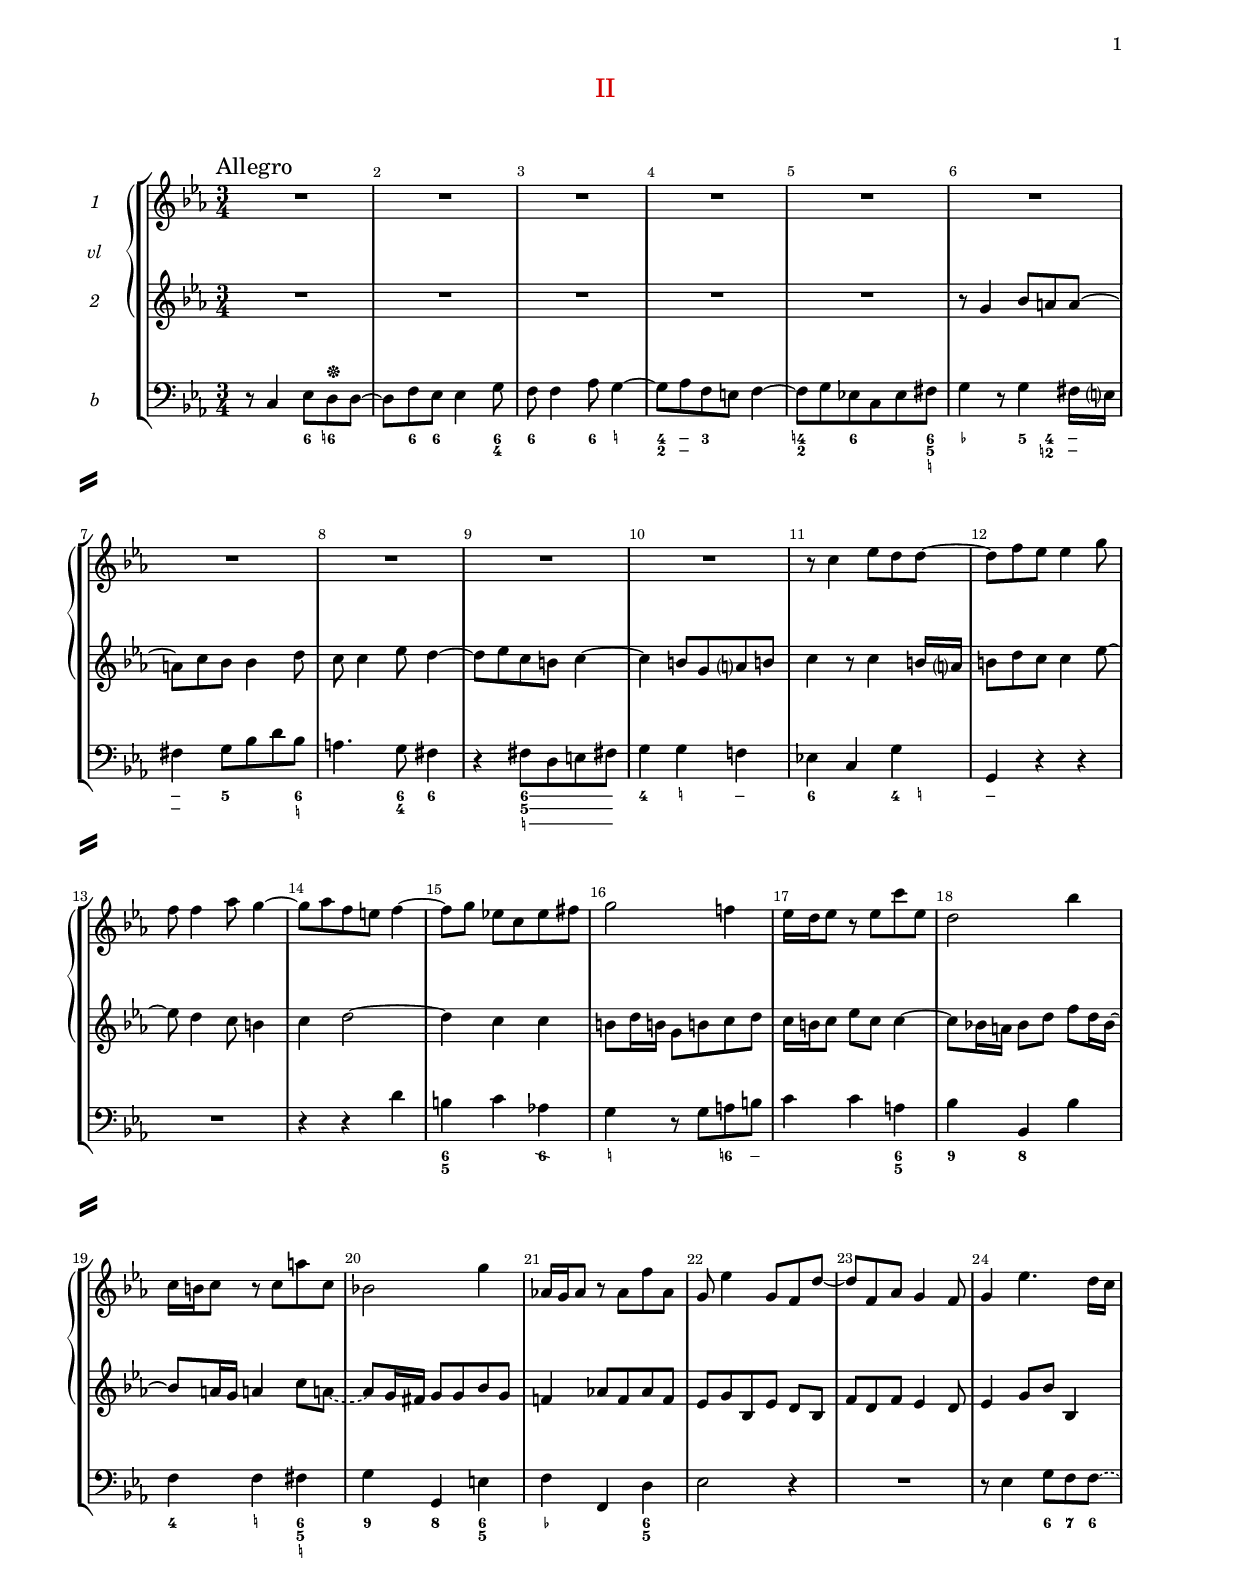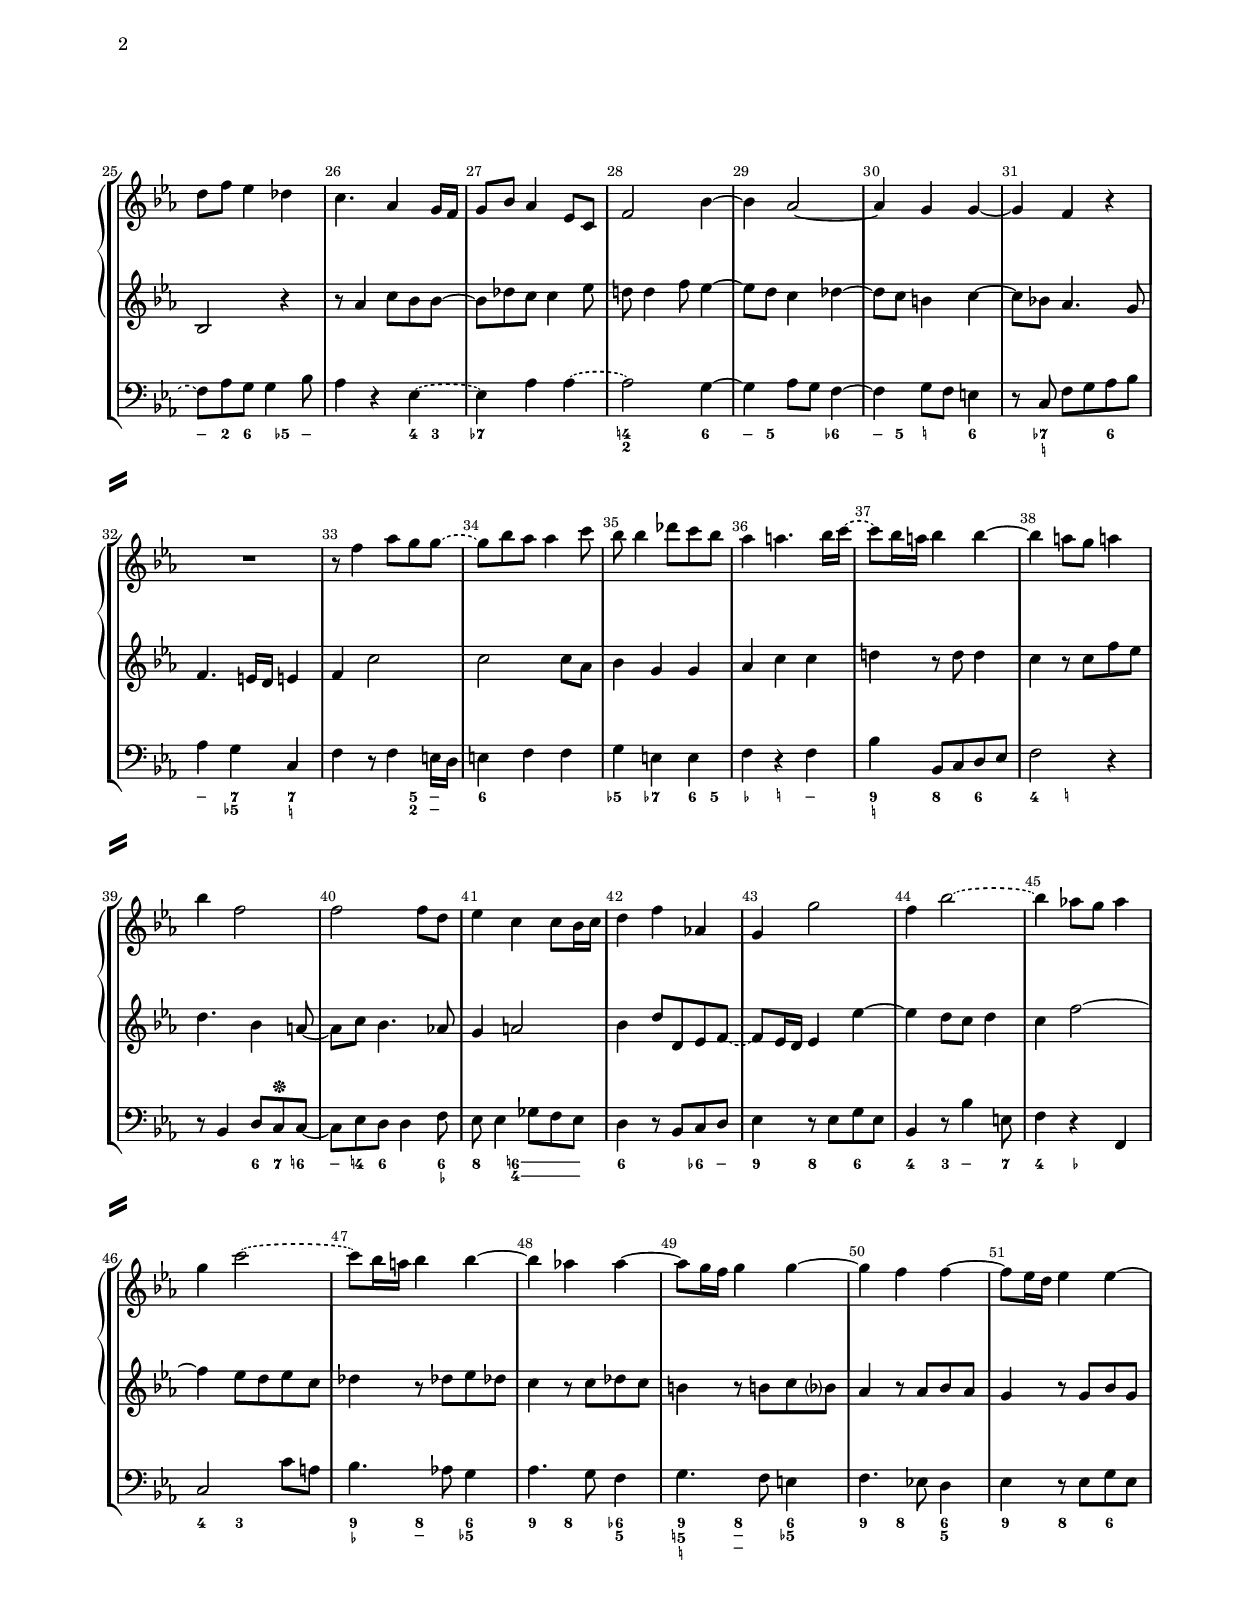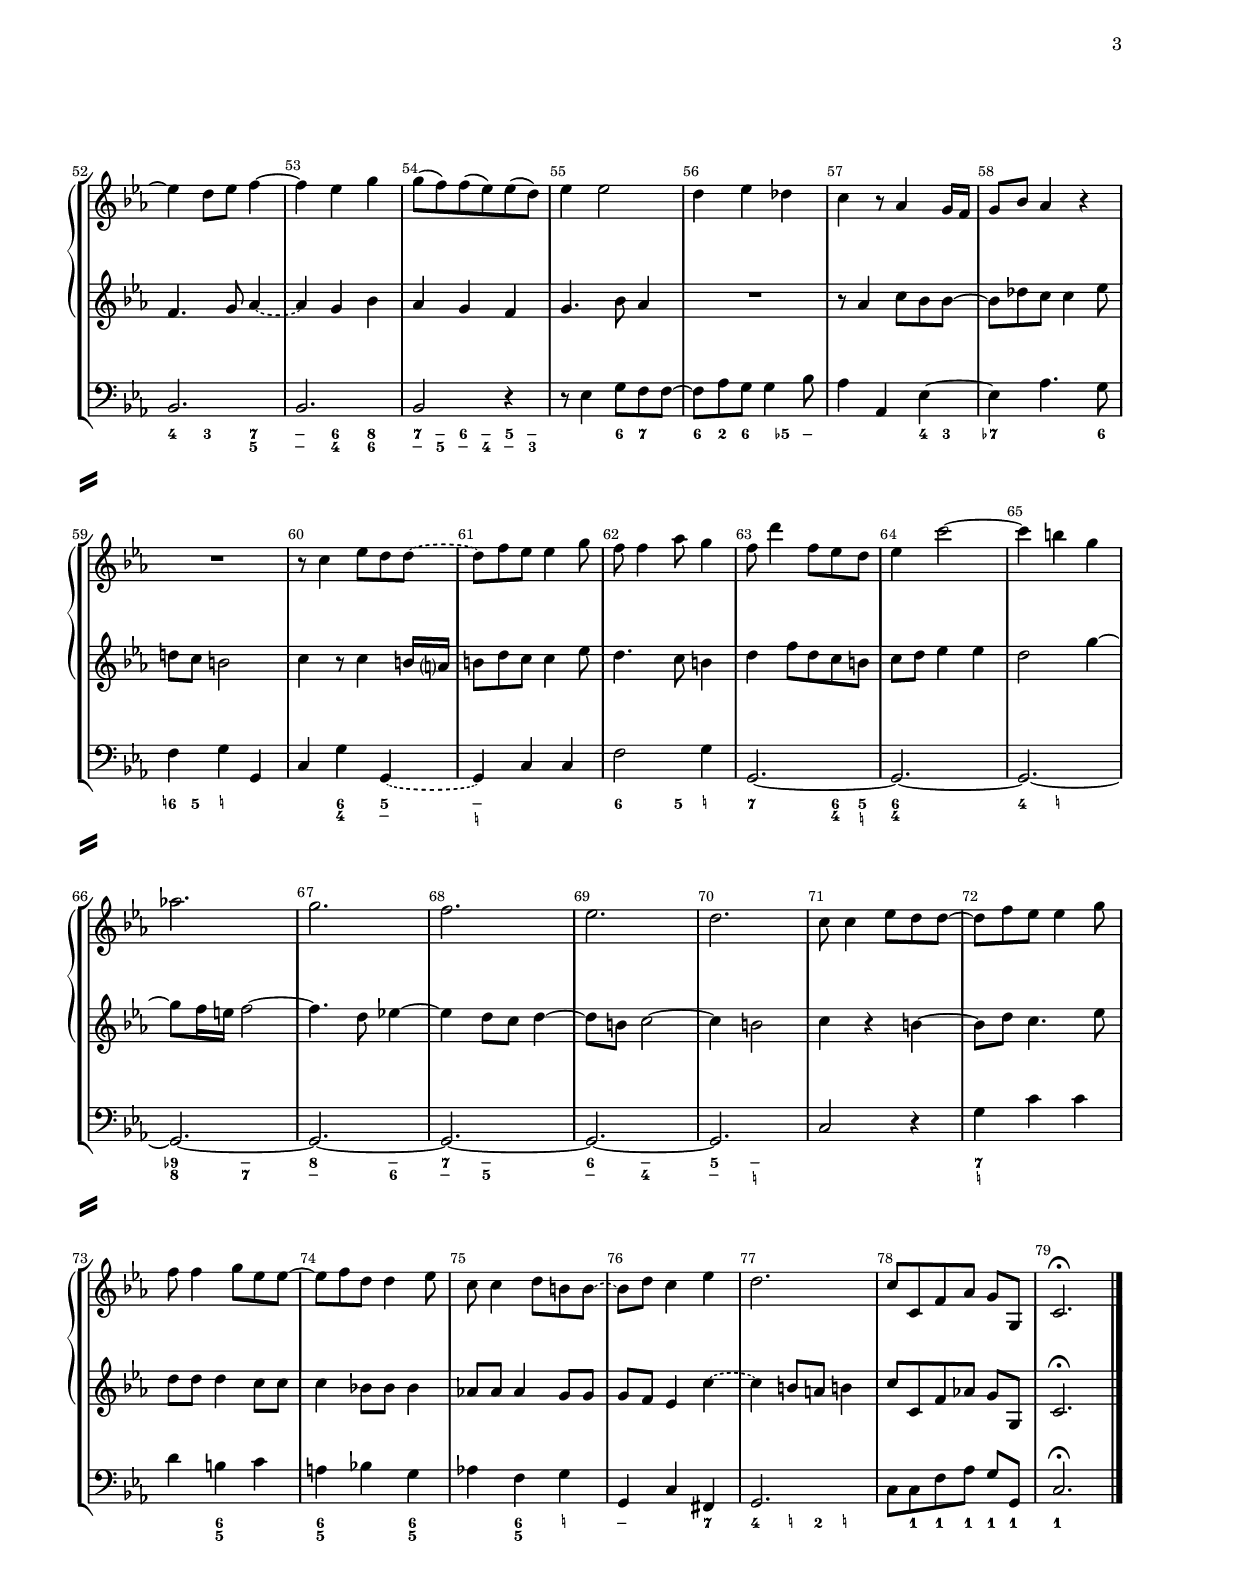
\version "2.22.0"

\include "../definitions.ly"

\paper {
  % #(define (page-post-process layout pages) (ly:create-toc-file layout pages))
}

#(set-global-staff-size 15.87)

\book {
  % \bookpart {
  %   \header {
  %     number = "I"
  %   }
  %   \paper { indent = 2\cm }
  %   \tocSection "1" "Allabreve"
  %   \score {
  %     <<
  %       \new StaffGroup <<
  %         \new GrandStaff \with { \smallGroupDistance } <<
  %           \set GrandStaff.instrumentName = "Violino"
  %           \new Staff {
  %             \set Staff.instrumentName = "I"
  %             \IViolinoI
  %           }
  %           \new Staff {
  %             \set Staff.instrumentName = "II"
  %             \IViolinoII
  %           }
  %         >>
  %         \new Staff {
  %           \set Staff.instrumentName = "Basso"
  %           % \transpose c c,
  %           \IBassi
  %         }
  %       >>
  %       \new FiguredBass { \IBassFigures }
  %     >>
  %     \layout { }
  %     \midi { \tempo 2 = 120 }
  %   }
  % }
  \bookpart {
    \header {
      number = "II"
    }
    \tocSection "2" "Allegro"
    \score {
      <<
        \new StaffGroup <<
          \new GrandStaff \with { \smallGroupDistance } <<
            \set GrandStaff.instrumentName = "vl"
            \new Staff {
              \set Staff.instrumentName = "1"
              \IIViolinoI
            }
            \new Staff {
              \set Staff.instrumentName = "2"
              \IIViolinoII
            }
          >>
          \new Staff {
            \set Staff.instrumentName = "b"
            % \transpose c c,
            \IIBassi
          }
        >>
        \new FiguredBass { \IIBassFigures }
      >>
      \layout { }
      % \midi { \tempo 4 = 130 }
    }
  }
}
